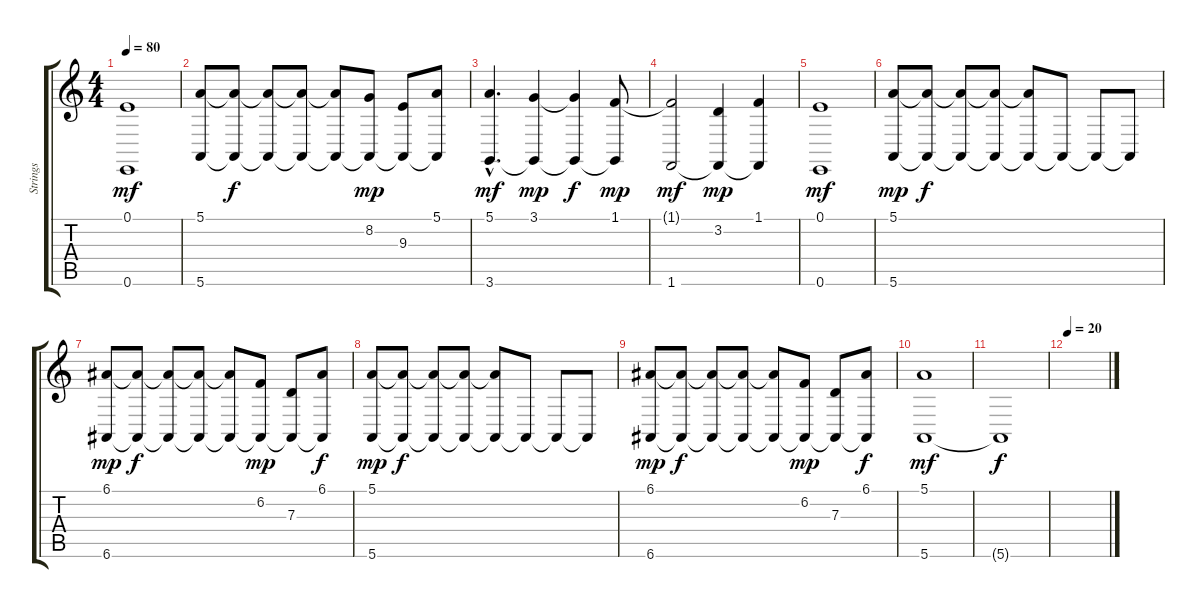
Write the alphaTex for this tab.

\track ("Strings" "Strings") {instrument synthstrings1}
\staff {score tabs}
\tuning (E4 B3 G3 D3 A2 E2) {hide}
\ts (4 4)
\tempo 80
\clef g2
\ks c
(0.1 0.6).1{dy mf} |
(5.1 5.6).8 (5.1{t} 5.6{t}).8{dy f} (5.1{t} 5.6{t}).8 (5.1{t} 5.6{t}).8 (5.1{t} 5.6{t}).8 (8.2 5.6{t}).8{dy mp} (9.3 5.6{t}).8 (5.1 5.6{t}).8 |
(5.1{hac} 3.6{hac}).4{d dy mf} (3.1 3.6{t}).4{dy mp} (3.1{t} 3.6{t}).4{dy f} (1.1 3.6{t}).8{dy mp} |
(1.1{t} 1.6).2{dy mf} (3.2 1.6{t}).4{dy mp} (1.1 1.6{t}).4 |
(0.1 0.6).1{dy mf} |
(5.1 5.6).8{dy mp} (5.1{t} 5.6{t}).8{dy f} (5.1{t} 5.6{t}).8 (5.1{t} 5.6{t}).8 (5.1{t} 5.6{t}).8 5.6{t}.8 5.6{t}.8 5.6{t}.8 |
(6.1 6.6).8{dy mp} (6.1{t} 6.6{t}).8{dy f} (6.1{t} 6.6{t}).8 (6.1{t} 6.6{t}).8 (6.1{t} 6.6{t}).8 (6.2 6.6{t}).8{dy mp} (7.3 6.6{t}).8 (6.1 6.6{t}).8{dy f} |
(5.1 5.6).8{dy mp} (5.1{t} 5.6{t}).8{dy f} (5.1{t} 5.6{t}).8 (5.1{t} 5.6{t}).8 (5.1{t} 5.6{t}).8 5.6{t}.8 5.6{t}.8 5.6{t}.8 |
(6.1 6.6).8{dy mp} (6.1{t} 6.6{t}).8{dy f} (6.1{t} 6.6{t}).8 (6.1{t} 6.6{t}).8 (6.1{t} 6.6{t}).8 (6.2 6.6{t}).8{dy mp} (7.3 6.6{t}).8 (6.1 6.6{t}).8{dy f} |
(5.1 5.6).1{dy mf} |
5.6{t}.1{dy f} |
\tempo 20
